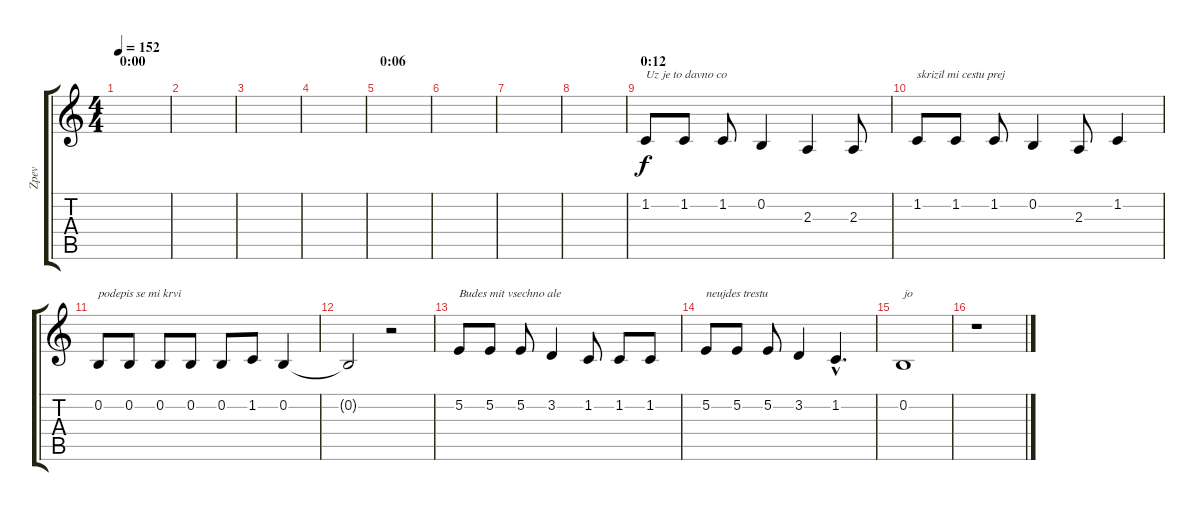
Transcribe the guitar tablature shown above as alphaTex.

\track ("Zpev" "Zpev") {instrument tenorsax}
\staff {score tabs}
\tuning (E4 B3 G3 D3 A2 E2) {hide}
\ts (4 4)
\section ("" "0:00")
\tempo 152
\clef g2
\ks c
|
|
|
|
\section ("" "0:06")
|
|
|
|
\section ("" "0:12")
1.2.8{txt "Uz je to davno co"} 1.2.8 1.2.8 0.2.4 2.3.4 2.3.8 |
1.2.8{txt "skrizil mi cestu prej"} 1.2.8 1.2.8 0.2.4 2.3.8 1.2.4 |
0.2.8{txt "podepis se mi krvi"} 0.2.8 0.2.8 0.2.8 0.2.8 1.2.8 0.2.4 |
0.2{t}.2 r.2 |
5.2.8{txt "Budes mit vsechno ale"} 5.2.8 5.2.8 3.2.4 1.2.8 1.2.8 1.2.8 |
5.2.8{txt "neujdes trestu"} 5.2.8 5.2.8 3.2.4 1.2{hac}.4{d} |
0.2.1{txt "jo"} |
r.1
